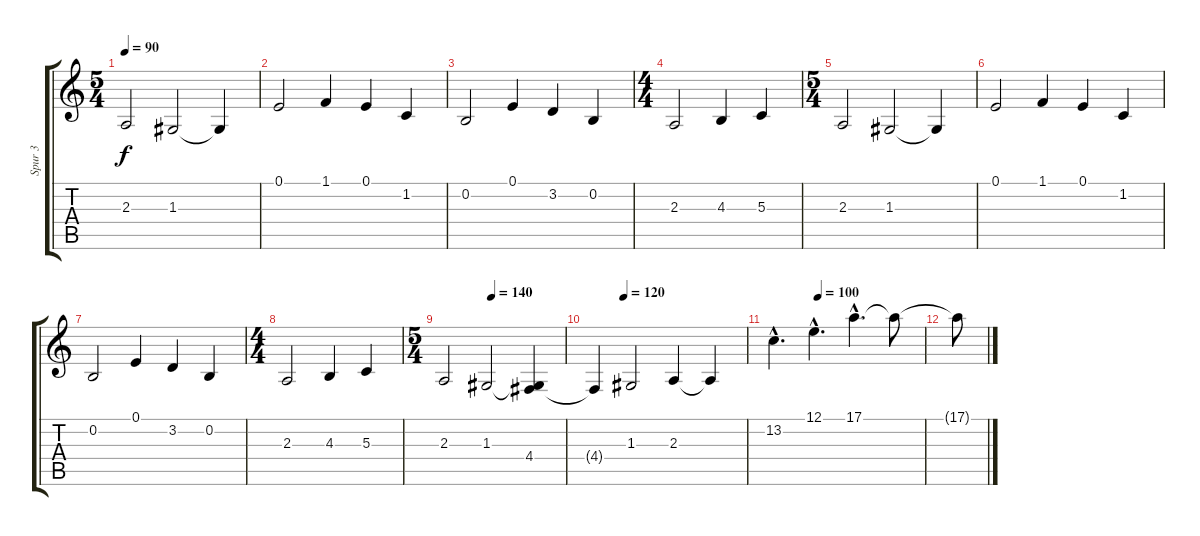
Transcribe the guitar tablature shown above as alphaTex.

\track ("Spur 3" "Spur 3") {instrument brightacousticpiano}
\staff {score tabs}
\tuning (E4 B3 G3 D3 A2 E2) {hide}
\ts (5 4)
\tempo 90
\clef g2
\ks c
2.3.2{dy f} 1.3.2 1.3{t}.4 |
0.1.2 1.1.4 0.1.4 1.2.4 |
0.2.2 0.1.4 3.2.4 0.2.4 |
\ts (4 4)
2.3.2 4.3.4 5.3.4 |
\ts (5 4)
2.3.2 1.3.2 1.3{t}.4 |
0.1.2 1.1.4 0.1.4 1.2.4 |
0.2.2 0.1.4 3.2.4 0.2.4 |
\ts (4 4)
2.3.2 4.3.4 5.3.4 |
\ts (5 4)
\tempo (140 0.4)
2.3.2 1.3.2 (1.3{t} 4.4).4 |
\tempo (120 0.2)
4.4{t}.4 1.3.2 2.3.4 2.3{t}.4 |
\tempo (100 0.3)
13.2{hac}.4{d} 12.1{hac}.4{d} 17.1{hac}.4{d} 17.1{t}.8 |
17.1{t}.8
